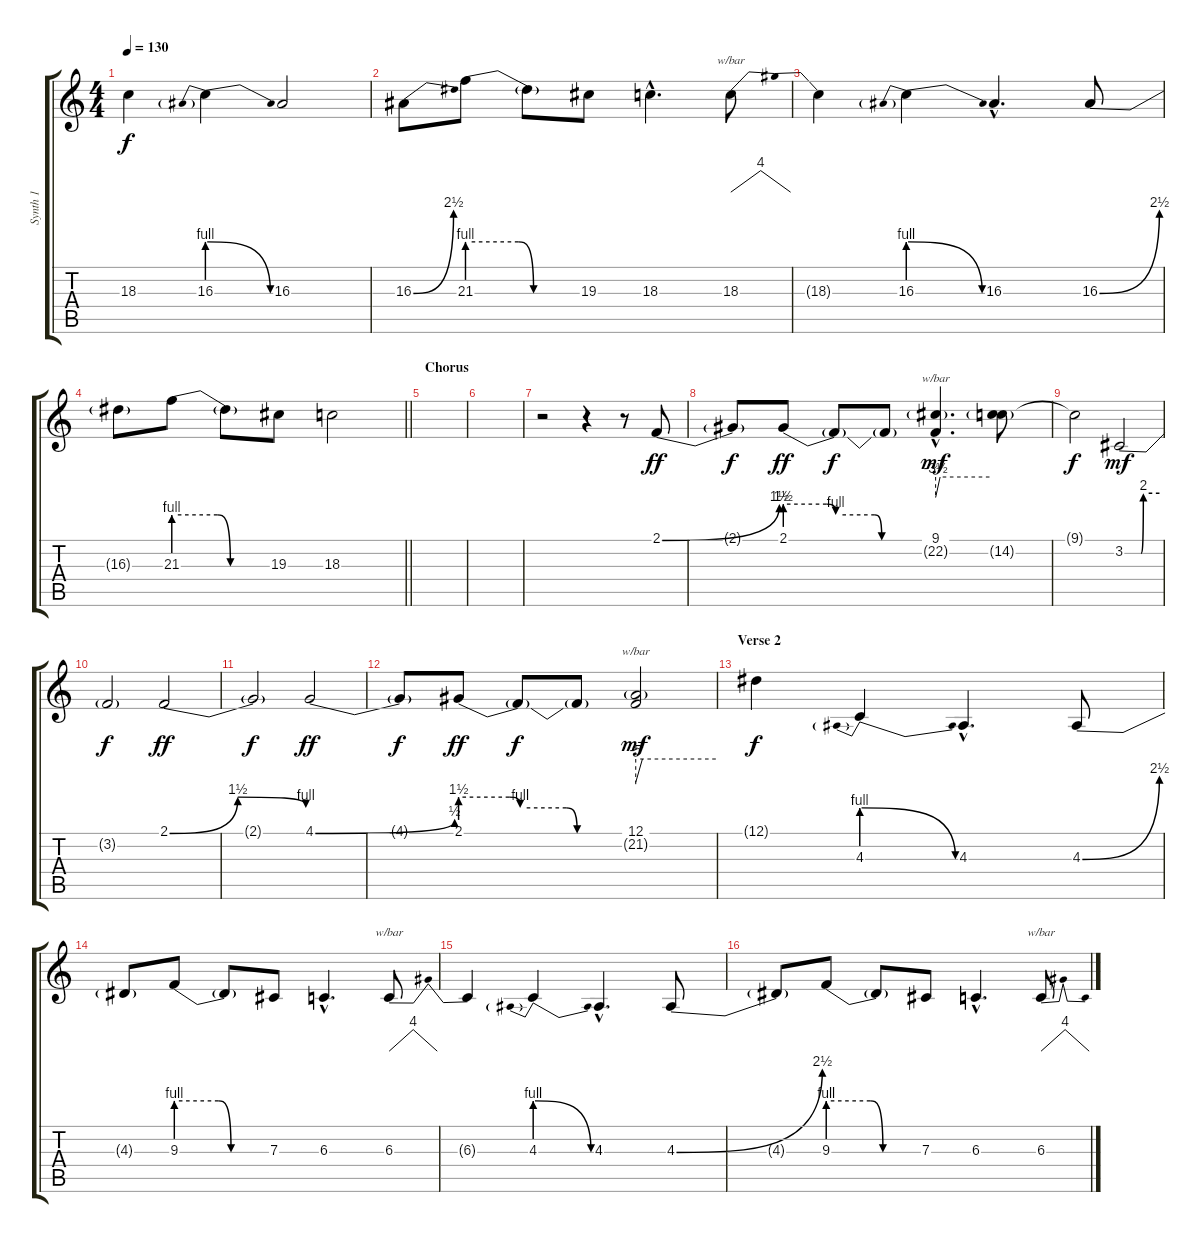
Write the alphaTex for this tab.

\track ("Synth 1" "Synth 1") {instrument lead2sawtooth}
\staff {score tabs}
\tuning (Eb4 Bb3 Gb3 Db3 Ab2 Eb2) {hide}
\ts (4 4)
\tempo 130
\clef g2
\ks c
18.3{t}.4{dy f} 16.3{be (prebendrelease 0 4 60 0)}.4 16.3.2 |
16.3{be (bend 0 0 60 10)}.8 21.3{be (custom 0 4 27 4 35 0 60 0)}.8 21.3{t}.8 19.3.8 18.3{hac}.4{d} 18.3.8{tbe (dip default 0 0 10 16 55 16 60 0)} |
18.3{t}.4 16.3{be (prebendrelease 0 4 60 0)}.4 16.3{hac}.4{d} 16.3{be (bend 0 0 60 10)}.8 |
\barLineRight lightlight
16.3{t}.8 21.3{be (custom 0 4 27 4 35 0 60 0)}.8 21.3{t}.8 19.3.8 18.3.2 |
\section ("" "Chorus")
|
|
r.2 r.4 r.8 2.1{be (bend 0 0 60 6)}.8{dy ff} |
2.1{t}.8{dy f} 2.1{be (custom 0 6 18 6 22 4 39 4 42 0 60 0)}.8{dy ff} 2.1{t}.8{dy f} 2.1{t}.8 (9.1{hac} 22.2{g hac}).4{d tbe (custom default 0 -14 5 0 60 0) dy mf} (9.1{t} 14.2{g}).8 |
9.1{t}.2{dy f} 3.2{be (custom 0 0 28 0 32 8 60 8)}.2{dy mf} |
3.2{t}.2{dy f} 2.1{be (bendrelease 0 0 3 6 55 6 60 4)}.2{dy ff} |
2.1{t}.2{dy f} 4.1{be (bend 0 0 60 2)}.2{dy ff} |
4.1{t}.8{dy f} 2.1{be (custom 0 6 18 6 22 4 39 4 43 0 60 0)}.8{dy ff} 2.1{t}.8{dy f} 2.1{t}.8 (12.1 21.2{g}).2{tbe (custom default 0 -20 5 0 60 0) dy mf} |
\section ("" "Verse 2")
12.1{t}.4{dy f} 4.3{be (prebendrelease 0 4 60 0)}.4 4.3{hac}.4{d} 4.3{be (bend 0 0 60 10)}.8 |
4.3{t}.8 9.3{be (custom 0 4 27 4 35 0 60 0)}.8 9.3{t}.8 7.3.8 6.3{hac}.4{d} 6.3.8{tbe (dip default 0 0 10 16 55 16 60 0)} |
6.3{t}.4 4.3{be (prebendrelease 0 4 60 0)}.4 4.3{hac}.4{d} 4.3{be (bend 0 0 60 10)}.8 |
4.3{t}.8 9.3{be (custom 0 4 27 4 35 0 60 0)}.8 9.3{t}.8 7.3.8 6.3{hac}.4{d} 6.3.8{tbe (dip default 0 0 10 16 55 16 60 0)}
